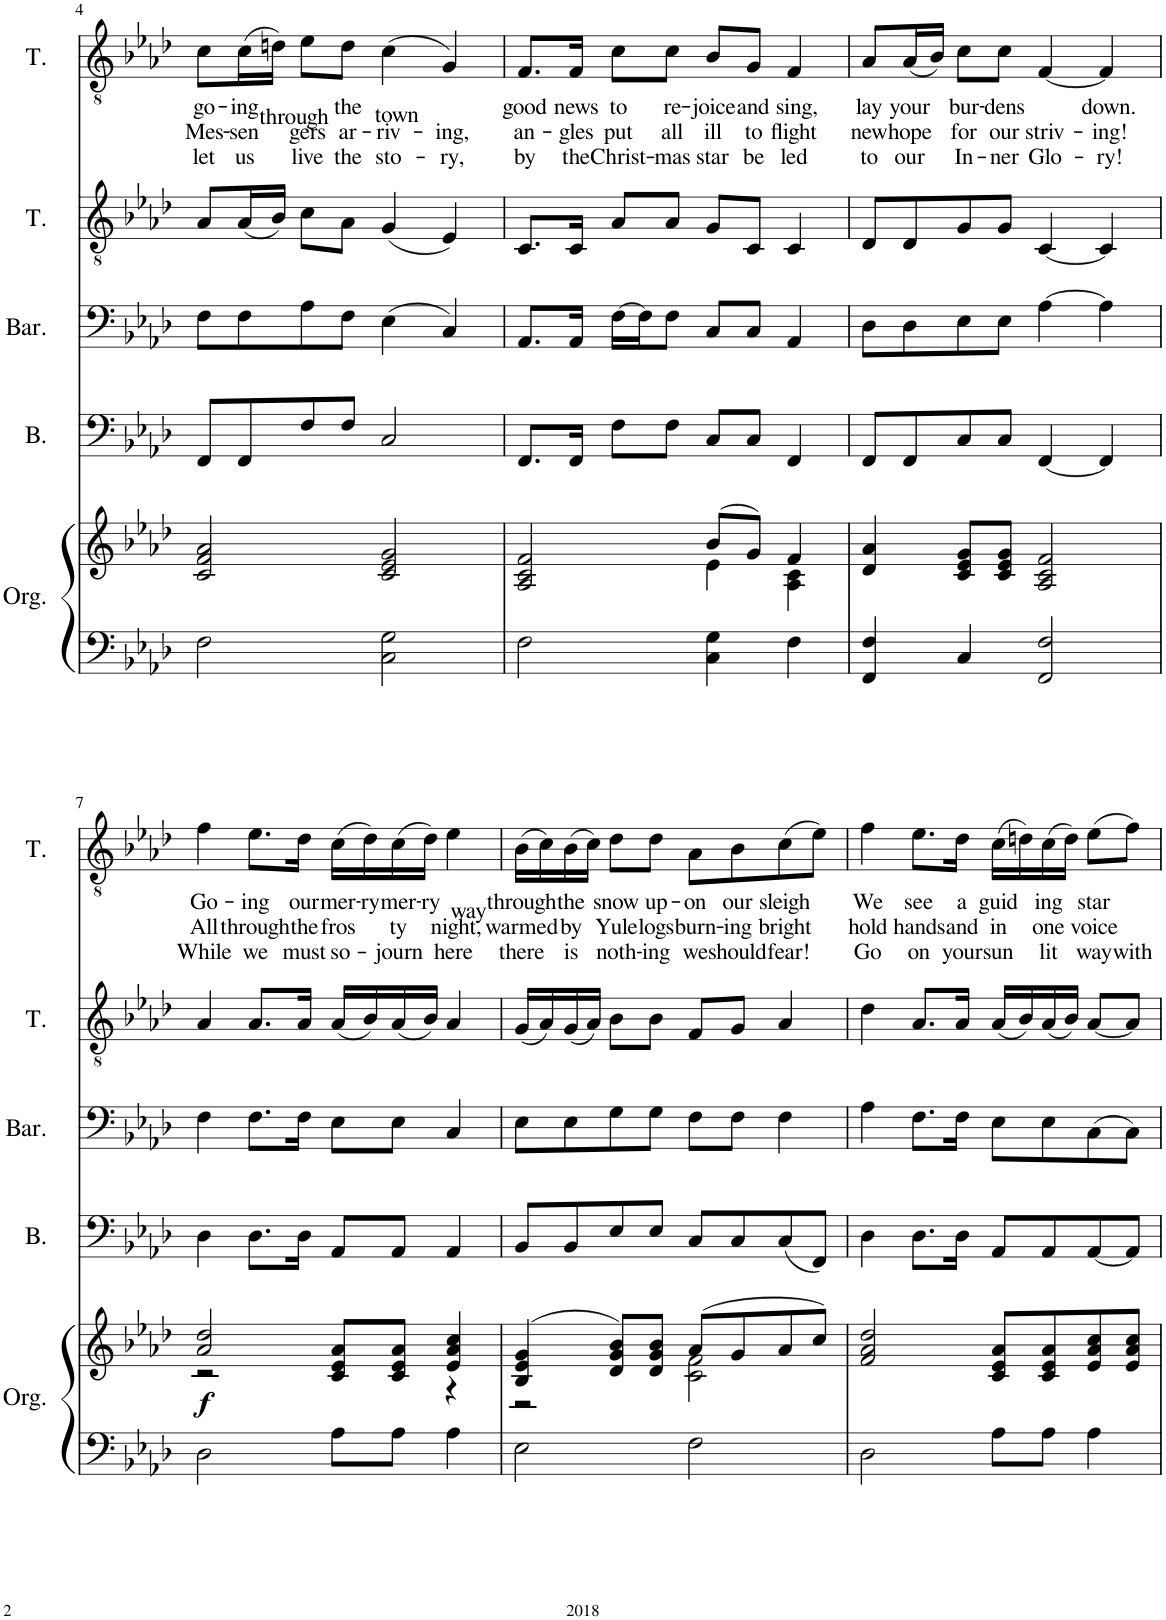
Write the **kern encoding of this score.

**kern	**kern	**dynam	**kern	**kern	**kern	**kern	**text	**text	**text
*part5	*part5	*part5	*part4	*part3	*part2	*part1	*part1	*part1	*part1
*staff6	*staff5	*staff5/6	*staff4	*staff3	*staff2	*staff1	*staff1	*staff1	*staff1
*I"Organ	*	*	*I"Bass	*I"Baritone	*I"Tenor II	*I"Tenor I	*	*	*
*I'Org.	*	*	*I'B.	*I'Bar.	*I'T.	*I'T.	*	*	*
!!LO:PB:g=z
*clefF4	*clefG2	*	*clefF4	*clefF4	*clefGv2	*clefGv2	*	*	*
*k[b-e-a-d-]	*k[b-e-a-d-]	*	*k[b-e-a-d-]	*k[b-e-a-d-]	*k[b-e-a-d-]	*k[b-e-a-d-]	*	*	*
*M4/4	*M4/4	*	*M4/4	*M4/4	*M4/4	*M4/4	*	*	*
=4	=4	=4	=4	=4	=4	=4	=4	=4	=4
!	!	!	!	!	!	!	!LO:LY:b	!LO:LY:b	!LO:LY:b
2F\	2c/ 2f/ 2a-/	.	8FF/L	8F\L	8A-/L	8c\L	go-	Mes-	let
!	!	!	!	!	!	!	!LO:LY:b	!LO:LY:b	!LO:LY:b
.	.	.	8FF/	8F\	(16A-/L	(16c\L	-ing	-sen	us
.	.	.	.	.	16B-/JJ)	16dn\JJ)	.	.	.
!	!	!	!	!	!	!	!LO:LY:b	!LO:LY:b	!LO:LY:b
.	.	.	8F/	8A-\	8c\L	8e-\L	through	gers	live
!	!	!	!	!	!	!	!LO:LY:b	!LO:LY:b	!LO:LY:b
.	.	.	8F/J	8F\J	8A-\J	8d\J	the	ar-	the
!	!	!	!	!	!	!	!LO:LY:b	!LO:LY:b	!LO:LY:b
2C\ 2G\	2c/ 2e-/ 2g/	.	2C/	(4E-\	(4G/	(4c\	town	-riv-	sto-
!	!	!	!	!	!	!	!	!LO:LY:b	!LO:LY:b
.	.	.	.	4C/)	4E-/)	4G/)	.	-ing,	-ry,
=5	=5	=5	=5	=5	=5	=5	=5	=5	=5
*	*^	*	*	*	*	*	*	*	*
!	!	!	!	!	!	!	!	!LO:LY:b	!LO:LY:b	!LO:LY:b
2F\	2A-/ 2c/ 2f/	2ryy	.	8.FF/L	8.AA-/L	8.C/L	8.F/L	good	an-	by
!	!	!	!	!	!	!	!	!LO:LY:b	!LO:LY:b	!LO:LY:b
.	.	.	.	16FF/Jk	16AA-/Jk	16C/Jk	16F/Jk	news	-gles	the
!	!	!	!	!	!	!	!	!LO:LY:b	!LO:LY:b	!LO:LY:b
.	.	.	.	8F\L	[16F\LL	8A-/L	8c\L	to	put	Christ-
.	.	.	.	.	16F\J]	.	.	.	.	.
!	!	!	!	!	!	!	!	!LO:LY:b	!LO:LY:b	!LO:LY:b
.	.	.	.	8F\J	8F\J	8A-/J	8c\J	re-	all	-mas
!	!	!	!	!	!	!	!	!LO:LY:b	!LO:LY:b	!LO:LY:b
4C\ 4G\	(8b-/L	4e-\	.	8C/L	8C/L	8G/L	8B-/L	-joice	ill	star
!	!	!	!	!	!	!	!	!LO:LY:b	!LO:LY:b	!LO:LY:b
.	8g/J)	.	.	8C/J	8C/J	8C/J	8G/J	and	to	be
!	!	!	!	!	!	!	!	!LO:LY:b	!LO:LY:b	!LO:LY:b
4F\	4f/	4A-\ 4c\	.	4FF/	4AA-/	4C/	4F/	sing,	flight	led
=6	=6	=6	=6	=6	=6	=6	=6	=6	=6	=6
!	!	!	!	!	!	!	!	!LO:LY:b	!LO:LY:b	!LO:LY:b
*	*v	*v	*	*	*	*	*	*	*	*
4FF/ 4F/	4d-/ 4a-/	.	8FF/L	8D-\L	8D-/L	8A-/L	lay	new	to
!	!	!	!	!	!	!	!LO:LY:b	!LO:LY:b	!LO:LY:b
.	.	.	8FF/	8D-\	8D-/	(16A-/L	your	hope	our
.	.	.	.	.	.	16B-/JJ)	.	.	.
!	!	!	!	!	!	!	!LO:LY:b	!LO:LY:b	!LO:LY:b
4C/	8c/ 8e-/ 8g/L	.	8C/	8E-\	8G/	8c\L	bur-	for	In-
!	!	!	!	!	!	!	!LO:LY:b	!LO:LY:b	!LO:LY:b
.	8c/ 8e-/ 8g/J	.	8C/J	8E-\J	8G/J	8c\J	-dens	our	-ner
!	!	!	!	!	!	!	!	!LO:LY:b	!LO:LY:b
2FF/ 2F/	2A-/ 2c/ 2f/	.	[4FF/	[4A-\	[4C/	[4F/	.	striv-	Glo-
!	!	!	!	!	!	!	!LO:LY:b	!LO:LY:b	!LO:LY:b
.	.	.	4FF/]	4A-\]	4C/]	4F/]	down.	-ing!	-ry!
!!LO:LB:g=z
=7	=7	=7	=7	=7	=7	=7	=7	=7	=7
*	*^	*	*	*	*	*	*	*	*
!	!	!	!LO:DY:b	!	!	!	!	!LO:LY:b	!LO:LY:b	!LO:LY:b
2D-\	2a-/ 2dd-/	2r	f	4D-\	4F\	4A-/	4f\	Go-	All	While
!	!	!	!	!	!	!	!	!LO:LY:b	!LO:LY:b	!LO:LY:b
.	.	.	.	8.D-\L	8.F\L	8.A-/L	8.e-\L	-ing	through	we
!	!	!	!	!	!	!	!	!LO:LY:b	!LO:LY:b	!LO:LY:b
.	.	.	.	16D-\Jk	16F\Jk	16A-/Jk	16d-\Jk	our	the	must
!	!	!	!	!	!	!	!	!LO:LY:b	!LO:LY:b	!LO:LY:b
8A-\L	8c/ 8e-/ 8a-/L	4ryy	.	8AA-/L	8E-\L	(16A-/LL	(16c\LL	mer-	fros	so-
!	!	!	!	!	!	!	!	!LO:LY:b	!	!
.	.	.	.	.	.	16B-/)	16d-\)	-ry	.	.
!	!	!	!	!	!	!	!	!LO:LY:b	!LO:LY:b	!LO:LY:b
8A-\J	8c/ 8e-/ 8a-/J	.	.	8AA-/J	8E-\J	(16A-/	(16c\	mer-	ty	journ
!	!	!	!	!	!	!	!	!LO:LY:b	!	!
.	.	.	.	.	.	16B-/JJ)	16d-\JJ)	-ry	.	.
!	!	!	!	!	!	!	!	!LO:LY:b	!LO:LY:b	!LO:LY:b
4A-\	4e-/ 4a-/ 4cc/	4r	.	4AA-/	4C/	4A-/	4e-\	way	night,	here
=8	=8	=8	=8	=8	=8	=8	=8	=8	=8	=8
!	!	!	!	!	!	!	!	!LO:LY:b	!LO:LY:b	!LO:LY:b
2E-\	(4B-/ 4e-/ 4g/	2r	.	8BB-/L	8E-\L	(16G/LL	(16B-\LL	through	warmed	there
.	.	.	.	.	.	16A-/)	16c\)	.	.	.
!	!	!	!	!	!	!	!	!LO:LY:b	!LO:LY:b	!LO:LY:b
.	.	.	.	8BB-/	8E-\	(16G/	(16B-\	the	by	is
.	.	.	.	.	.	16A-/JJ)	16c\JJ)	.	.	.
!	!	!	!	!	!	!	!	!LO:LY:b	!LO:LY:b	!LO:LY:b
.	8d-/ 8g/ 8b-/L)	.	.	8E-/	8G\	8B-\L	8d-\L	snow	Yule	noth-
!	!	!	!	!	!	!	!	!LO:LY:b	!LO:LY:b	!LO:LY:b
.	8d-/ 8g/ 8b-/J	.	.	8E-/J	8G\J	8B-\J	8d-\J	up-	logs	-ing
!	!	!	!	!	!	!	!	!LO:LY:b	!LO:LY:b	!LO:LY:b
2F\	(8a-/L	2c\ 2f\	.	8C/L	8F\L	8F/L	8A-\L	-on	burn-	we
!	!	!	!	!	!	!	!	!LO:LY:b	!LO:LY:b	!LO:LY:b
.	8g/	.	.	8C/	8F\J	8G/J	8B-\	our	-ing	should
!	!	!	!	!	!	!	!	!LO:LY:b	!LO:LY:b	!LO:LY:b
.	8a-/	.	.	(8C/	4F\	4A-/	(8c\	sleigh	bright	fear!
.	8cc/J)	.	.	8FF/J)	.	.	8e-\J)	.	.	.
*	*v	*v	*	*	*	*	*	*	*	*
=9	=9	=9	=9	=9	=9	=9	=9	=9	=9
!	!	!	!	!	!	!	!LO:LY:b	!LO:LY:b	!LO:LY:b
2D-\	2f/ 2a-/ 2dd-/	.	4D-\	4A-\	4d-\	4f\	We	hold	Go
!	!	!	!	!	!	!	!LO:LY:b	!LO:LY:b	!LO:LY:b
.	.	.	8.D-\L	8.F\L	8.A-/L	8.e-\L	see	hands	on
!	!	!	!	!	!	!	!LO:LY:b	!LO:LY:b	!LO:LY:b
.	.	.	16D-\Jk	16F\Jk	16A-/Jk	16d-\Jk	a	and	your
!	!	!	!	!	!	!	!LO:LY:b	!LO:LY:b	!LO:LY:b
8A-\L	8c/ 8e-/ 8a-/L	.	8AA-/L	8E-\L	(16A-/LL	(16c\LL	guid	in	sun
.	.	.	.	.	16B-/)	16dn\)	.	.	.
!	!	!	!	!	!	!	!LO:LY:b	!LO:LY:b	!LO:LY:b
8A-\J	8c/ 8e-/ 8a-/	.	8AA-/	8E-\	(16A-/	(16c\	ing	one	lit
.	.	.	.	.	16B-/JJ)	16d\JJ)	.	.	.
!	!	!	!	!	!	!	!LO:LY:b	!LO:LY:b	!LO:LY:b
4A-\	8e-/ 8a-/ 8cc/	.	[8AA-/	(8C\	[8A-/L	(8e-\L	star	voice	way
!	!	!	!	!	!	!	!	!	!LO:LY:b
.	8e-/ 8a-/ 8cc/J	.	8AA-/J]	8C\J)	8A-/J]	8f\J)	.	.	with
=	=	=	=	=	=	=	=	=	=
*-	*-	*-	*-	*-	*-	*-	*-	*-	*-
